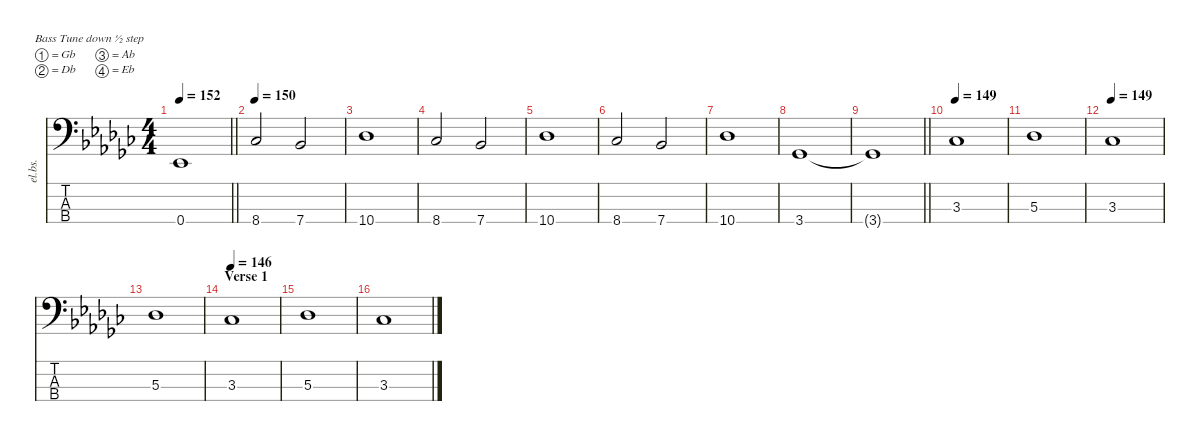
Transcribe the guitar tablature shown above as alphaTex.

\defaultSystemsLayout 4
\hideDynamics
\bracketExtendMode nobrackets
\otherSystemsTrackNameOrientation horizontal
\track ("Bass" "el.bs.") {instrument electricbassfinger}
\staff {score tabs}
\tuning (Gb2 Db2 Ab1 Eb1)
\ts (4 4)
\tempo 152
\clef f4
\barLineRight lightlight
\ks gb
0.4{t acc b}.1{dy f beam Up} |
\tempo 150
8.4{acc b}.2{beam Up} 7.4{acc b}.2{beam Up} |
10.4{acc b}.1{beam Down} |
8.4{acc b}.2{beam Up} 7.4{acc b}.2{beam Up} |
10.4{acc b}.1{beam Down} |
8.4{acc b}.2{beam Up} 7.4{acc b}.2{beam Up} |
10.4{acc b}.1{beam Down} |
3.4{acc b}.1{beam Up} |
\barLineRight lightlight
3.4{t acc b}.1{beam Up} |
\tempo 149
3.3{acc b}.1{beam Up} |
5.3{acc b}.1{beam Down} |
\tempo 149
3.3{acc b}.1{beam Up} |
5.3{acc b}.1{beam Down} |
\section ("" "Verse 1")
\tempo 146
3.3{acc b}.1{beam Up} |
5.3{acc b}.1{beam Down} |
3.3{acc b}.1{beam Up}
